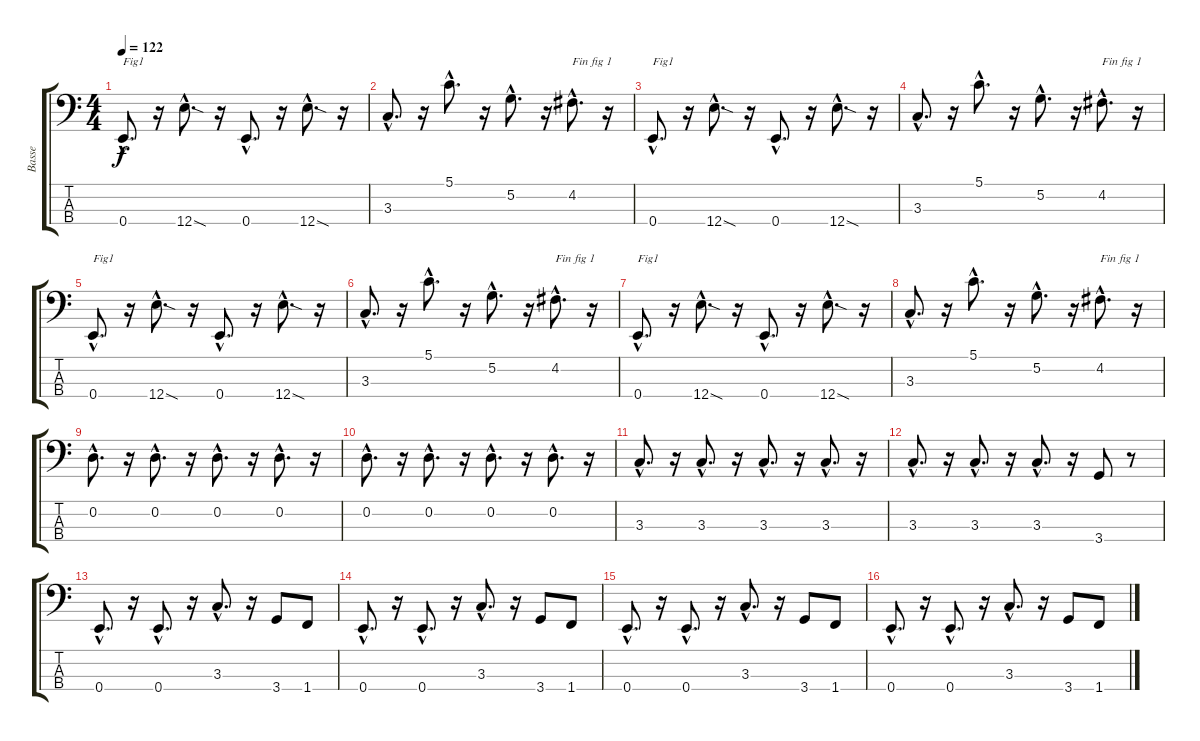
\track ("Basse" "Basse") {instrument acousticbass}
\staff {score tabs}
\tuning (G2 D2 A1 E1) {hide}
\ts (4 4)
\tempo 122
\clef f4
\ks c
0.4{hac}.8{d txt "Fig1" dy f} r.16 12.4{sod hac}.8{d} r.16 0.4{hac}.8{d} r.16 12.4{sod hac}.8{d} r.16 |
3.3{hac}.8{d} r.16 5.1{hac}.8{d} r.16 5.2{hac}.8{d} r.16 4.2{hac}.8{d txt "Fin fig 1"} r.16 |
0.4{hac}.8{d txt "Fig1"} r.16 12.4{sod hac}.8{d} r.16 0.4{hac}.8{d} r.16 12.4{sod hac}.8{d} r.16 |
3.3{hac}.8{d} r.16 5.1{hac}.8{d} r.16 5.2{hac}.8{d} r.16 4.2{hac}.8{d txt "Fin fig 1"} r.16 |
0.4{hac}.8{d txt "Fig1"} r.16 12.4{sod hac}.8{d} r.16 0.4{hac}.8{d} r.16 12.4{sod hac}.8{d} r.16 |
3.3{hac}.8{d} r.16 5.1{hac}.8{d} r.16 5.2{hac}.8{d} r.16 4.2{hac}.8{d txt "Fin fig 1"} r.16 |
0.4{hac}.8{d txt "Fig1"} r.16 12.4{sod hac}.8{d} r.16 0.4{hac}.8{d} r.16 12.4{sod hac}.8{d} r.16 |
3.3{hac}.8{d} r.16 5.1{hac}.8{d} r.16 5.2{hac}.8{d} r.16 4.2{hac}.8{d txt "Fin fig 1"} r.16 |
0.2{hac}.8{d} r.16 0.2{hac}.8{d} r.16 0.2{hac}.8{d} r.16 0.2{hac}.8{d} r.16 |
0.2{hac}.8{d} r.16 0.2{hac}.8{d} r.16 0.2{hac}.8{d} r.16 0.2{hac}.8{d} r.16 |
3.3{hac}.8{d} r.16 3.3{hac}.8{d} r.16 3.3{hac}.8{d} r.16 3.3{hac}.8{d} r.16 |
3.3{hac}.8{d} r.16 3.3{hac}.8{d} r.16 3.3{hac}.8{d} r.16 3.4.8 r.8 |
0.4{hac}.8{d} r.16 0.4{hac}.8{d} r.16 3.3{hac}.8{d} r.16 3.4.8 1.4.8 |
0.4{hac}.8{d} r.16 0.4{hac}.8{d} r.16 3.3{hac}.8{d} r.16 3.4.8 1.4.8 |
0.4{hac}.8{d} r.16 0.4{hac}.8{d} r.16 3.3{hac}.8{d} r.16 3.4.8 1.4.8 |
0.4{hac}.8{d} r.16 0.4{hac}.8{d} r.16 3.3{hac}.8{d} r.16 3.4.8 1.4.8
